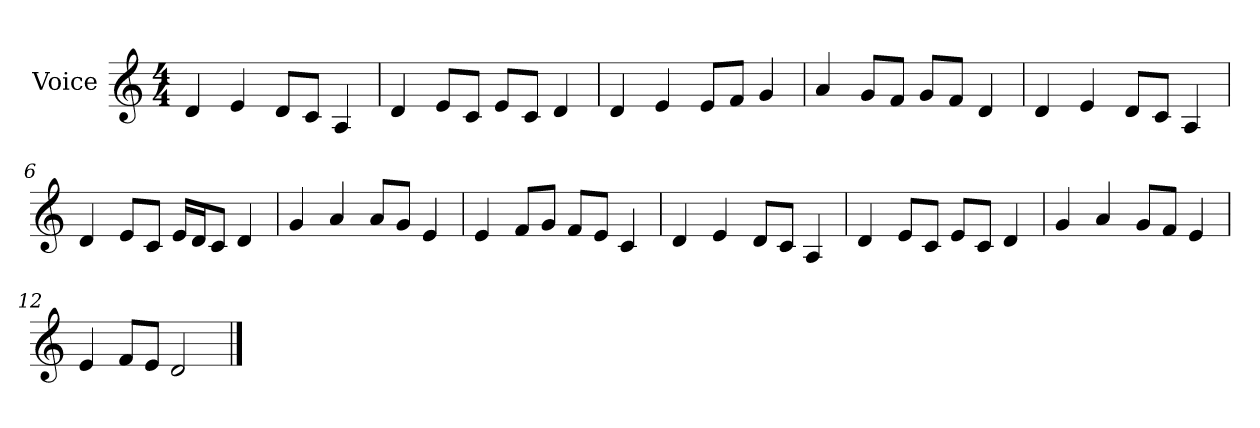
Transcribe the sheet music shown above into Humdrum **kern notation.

**kern
*part1
*staff1
*I"Voice
*I'Vo.
*clefG2
*k[]
*M4/4
=1
4d/
4e/
8d/L
8c/J
4A/
=2
4d/
8e/L
8c/J
8e/L
8c/J
4d/
=3
4d/
4e/
8e/L
8f/J
4g/
=4
4a/
8g/L
8f/J
8g/L
8f/J
4d/
=5
4d/
4e/
8d/L
8c/J
4A/
=6
4d/
8e/L
8c/J
16e/LL
16d/J
8c/J
4d/
=7
4g/
4a/
8a/L
8g/J
4e/
!!LO:LB:g=z
=8
4e/
8f/L
8g/J
8f/L
8e/J
4c/
=9
4d/
4e/
8d/L
8c/J
4A/
=10
4d/
8e/L
8c/J
8e/L
8c/J
4d/
=11
4g/
4a/
8g/L
8f/J
4e/
=12
4e/
8f/L
8e/J
2d/
==
*-
